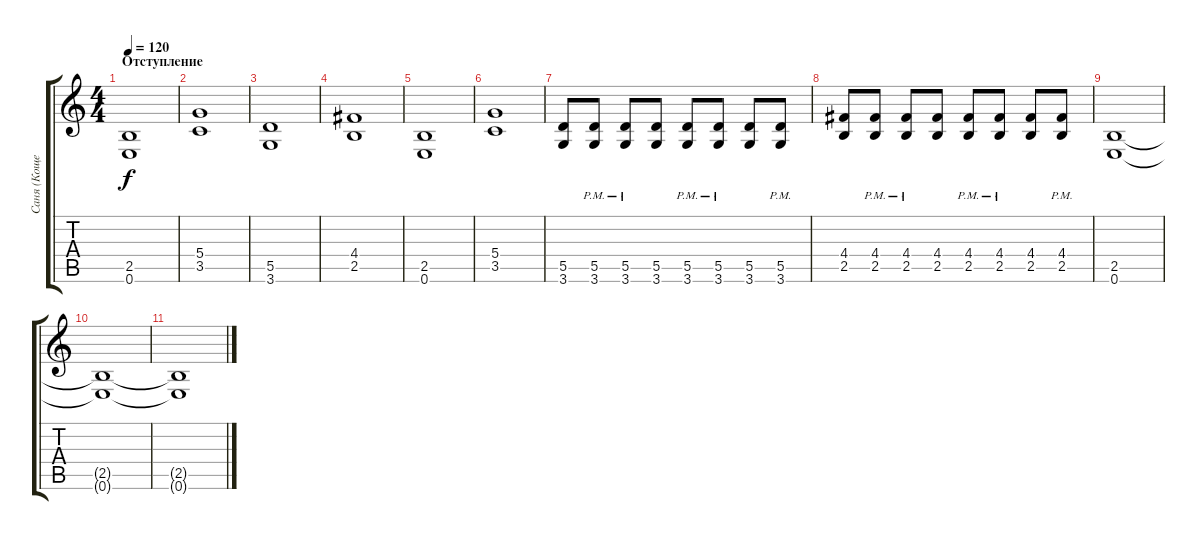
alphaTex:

\track ("Саня (Кощей) Ритм-гитара" "Саня (Коще") {instrument overdrivenguitar}
\staff {score tabs}
\tuning (E4 B3 G3 D3 A2 E2) {hide}
\ts (4 4)
\section ("" "Отступление")
\tempo 120
\clef g2
\ks c
(2.5 0.6).1{dy f} |
(5.4 3.5).1 |
(5.5 3.6).1 |
(4.4 2.5).1 |
(2.5 0.6).1 |
(5.4 3.5).1 |
(5.5 3.6).8 (5.5{pm} 3.6).8 (5.5{pm} 3.6).8 (5.5 3.6).8 (5.5{pm} 3.6).8 (5.5{pm} 3.6).8 (5.5 3.6).8 (5.5{pm} 3.6).8 |
(4.4 2.5).8 (4.4{pm} 2.5).8 (4.4{pm} 2.5).8 (4.4 2.5).8 (4.4{pm} 2.5).8 (4.4{pm} 2.5).8 (4.4 2.5).8 (4.4{pm} 2.5).8 |
(2.5 0.6).1 |
(2.5{t} 0.6{t}).1 |
(2.5{t} 0.6{t}).1
